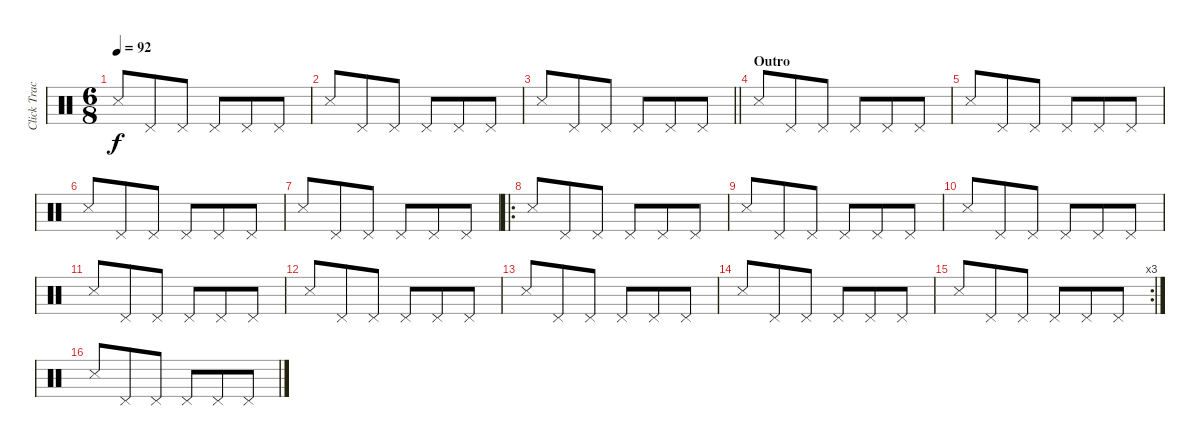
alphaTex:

\track ("Click Track" "Click Trac") {instrument percussion}
\staff {score}
\articulation defaults
\ts (6 8)
\tempo 92
\clef neutral
\ks aminor "Snare (side stick) 3".8{dy f} "Pedal Hi-Hat (hit)".8 "Pedal Hi-Hat (hit)".8 "Pedal Hi-Hat (hit)".8 "Pedal Hi-Hat (hit)".8 "Pedal Hi-Hat (hit)".8
|
"Snare (side stick) 3".8 "Pedal Hi-Hat (hit)".8 "Pedal Hi-Hat (hit)".8 "Pedal Hi-Hat (hit)".8 "Pedal Hi-Hat (hit)".8 "Pedal Hi-Hat (hit)".8 |
\barLineRight lightlight "Snare (side stick) 3".8 "Pedal Hi-Hat (hit)".8 "Pedal Hi-Hat (hit)".8 "Pedal Hi-Hat (hit)".8 "Pedal Hi-Hat (hit)".8 "Pedal Hi-Hat (hit)".8
|
\section ("" "Outro")
"Snare (side stick) 3".8 "Pedal Hi-Hat (hit)".8 "Pedal Hi-Hat (hit)".8 "Pedal Hi-Hat (hit)".8 "Pedal Hi-Hat (hit)".8 "Pedal Hi-Hat (hit)".8 |
"Snare (side stick) 3".8 "Pedal Hi-Hat (hit)".8 "Pedal Hi-Hat (hit)".8 "Pedal Hi-Hat (hit)".8 "Pedal Hi-Hat (hit)".8 "Pedal Hi-Hat (hit)".8 |
"Snare (side stick) 3".8 "Pedal Hi-Hat (hit)".8 "Pedal Hi-Hat (hit)".8 "Pedal Hi-Hat (hit)".8 "Pedal Hi-Hat (hit)".8 "Pedal Hi-Hat (hit)".8 |
"Snare (side stick) 3".8 "Pedal Hi-Hat (hit)".8 "Pedal Hi-Hat (hit)".8 "Pedal Hi-Hat (hit)".8 "Pedal Hi-Hat (hit)".8 "Pedal Hi-Hat (hit)".8 |
\ro "Snare (side stick) 3".8 "Pedal Hi-Hat (hit)".8 "Pedal Hi-Hat (hit)".8 "Pedal Hi-Hat (hit)".8 "Pedal Hi-Hat (hit)".8 "Pedal Hi-Hat (hit)".8
|
"Snare (side stick) 3".8 "Pedal Hi-Hat (hit)".8 "Pedal Hi-Hat (hit)".8 "Pedal Hi-Hat (hit)".8 "Pedal Hi-Hat (hit)".8 "Pedal Hi-Hat (hit)".8 |
"Snare (side stick) 3".8 "Pedal Hi-Hat (hit)".8 "Pedal Hi-Hat (hit)".8 "Pedal Hi-Hat (hit)".8 "Pedal Hi-Hat (hit)".8 "Pedal Hi-Hat (hit)".8 |
"Snare (side stick) 3".8 "Pedal Hi-Hat (hit)".8 "Pedal Hi-Hat (hit)".8 "Pedal Hi-Hat (hit)".8 "Pedal Hi-Hat (hit)".8 "Pedal Hi-Hat (hit)".8 |
"Snare (side stick) 3".8 "Pedal Hi-Hat (hit)".8 "Pedal Hi-Hat (hit)".8 "Pedal Hi-Hat (hit)".8 "Pedal Hi-Hat (hit)".8 "Pedal Hi-Hat (hit)".8 |
"Snare (side stick) 3".8 "Pedal Hi-Hat (hit)".8 "Pedal Hi-Hat (hit)".8 "Pedal Hi-Hat (hit)".8 "Pedal Hi-Hat (hit)".8 "Pedal Hi-Hat (hit)".8 |
"Snare (side stick) 3".8 "Pedal Hi-Hat (hit)".8 "Pedal Hi-Hat (hit)".8 "Pedal Hi-Hat (hit)".8 "Pedal Hi-Hat (hit)".8 "Pedal Hi-Hat (hit)".8 |
\rc 3 "Snare (side stick) 3".8 "Pedal Hi-Hat (hit)".8 "Pedal Hi-Hat (hit)".8 "Pedal Hi-Hat (hit)".8 "Pedal Hi-Hat (hit)".8 "Pedal Hi-Hat (hit)".8
|
"Snare (side stick) 3".8 "Pedal Hi-Hat (hit)".8 "Pedal Hi-Hat (hit)".8 "Pedal Hi-Hat (hit)".8 "Pedal Hi-Hat (hit)".8 "Pedal Hi-Hat (hit)".8
